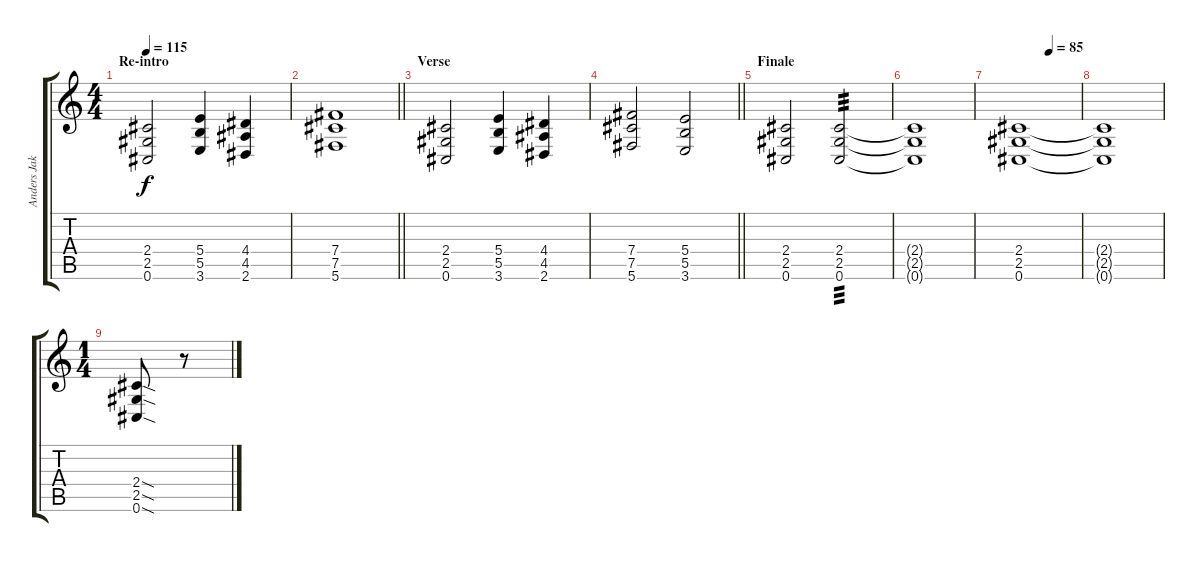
\track ("Anders Jakobson" "Anders Jak") {instrument distortionguitar}
\staff {score tabs}
\tuning (Db4 Ab3 E3 B2 Gb2 Db2) {hide}
\ts (4 4)
\section ("" "Re-intro")
\tempo 115
\clef g2
\ks c
(2.4 2.5 0.6).2{dy f} (5.4 5.5 3.6).4 (4.4 4.5 2.6).4 |
\barLineRight lightlight
(7.4 7.5 5.6).1 |
\section ("" "Verse")
(2.4 2.5 0.6).2 (5.4 5.5 3.6).4 (4.4 4.5 2.6).4 |
\barLineRight lightlight
(7.4 7.5 5.6).2 (5.4 5.5 3.6).2 |
\section ("" "Finale")
(2.4 2.5 0.6).2 (2.4 2.5 0.6).2{tp 3} |
(2.4{t} 2.5{t} 0.6{t}).1 |
\tempo (85 0.5)
(2.4 2.5 0.6).1 |
(2.4{t} 2.5{t} 0.6{t}).1 |
\ts (1 4)
(2.4{sod} 2.5{sod} 0.6{sod}).8 r.8
